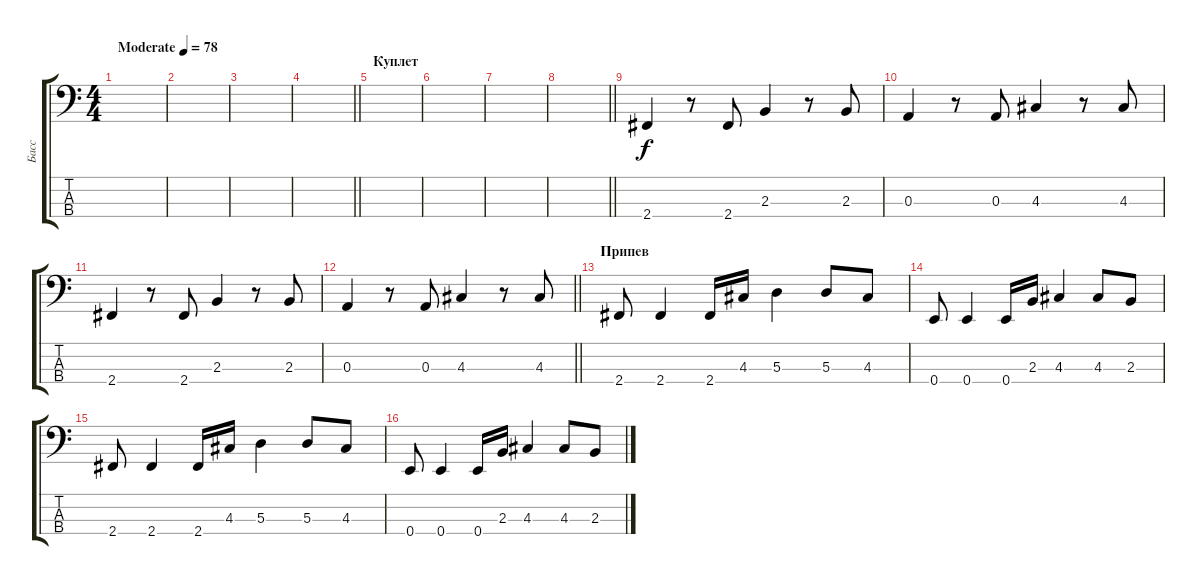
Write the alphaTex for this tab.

\track ("Басс" "Басс") {instrument electricbassfinger}
\staff {score tabs}
\tuning (G2 D2 A1 E1) {hide}
\ts (4 4)
\tempo (78 "Moderate")
\clef f4
\ks c
|
|
|
\barLineRight lightlight
|
\section ("" "Куплет")
|
|
|
\barLineRight lightlight
|
2.4.4 r.8 2.4.8 2.3.4 r.8 2.3.8 |
0.3.4 r.8 0.3.8 4.3.4 r.8 4.3.8 |
2.4.4 r.8 2.4.8 2.3.4 r.8 2.3.8 |
\barLineRight lightlight
0.3.4 r.8 0.3.8 4.3.4 r.8 4.3.8 |
\section ("" "Припев")
2.4.8 2.4.4 2.4.16 4.3.16 5.3.4 5.3.8 4.3.8 |
0.4.8 0.4.4 0.4.16 2.3.16 4.3.4 4.3.8 2.3.8 |
2.4.8 2.4.4 2.4.16 4.3.16 5.3.4 5.3.8 4.3.8 |
0.4.8 0.4.4 0.4.16 2.3.16 4.3.4 4.3.8 2.3.8
